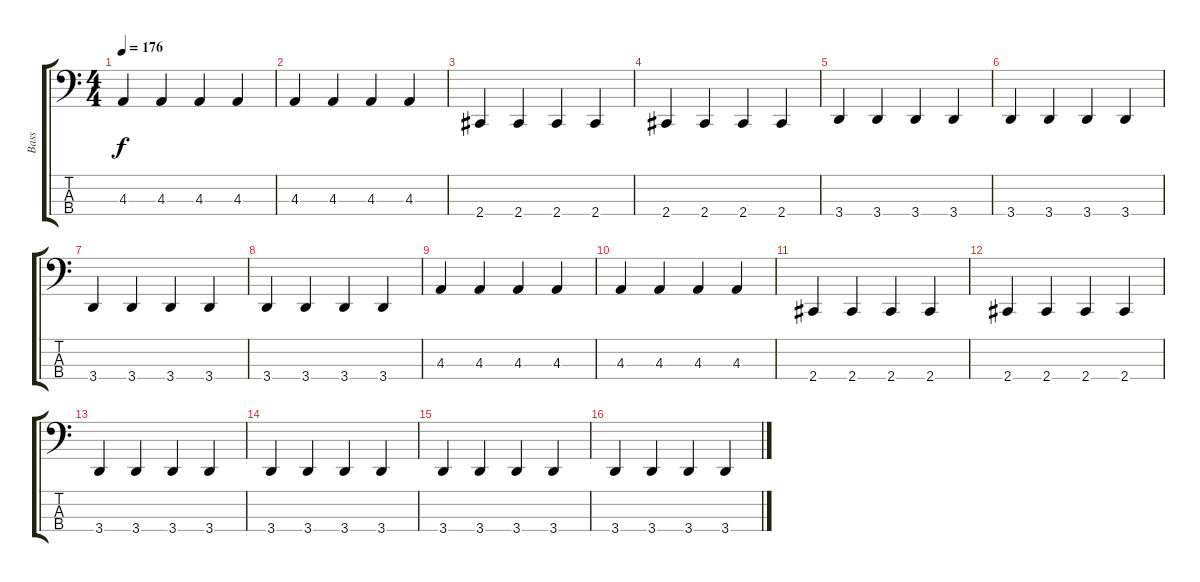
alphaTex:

\track ("Bass" "Bass") {instrument electricbassfinger}
\staff {score tabs}
\tuning (Eb2 Bb1 F1 B0) {hide}
\ts (4 4)
\tempo 176
\clef f4
\ks c
4.3.4{dy f} 4.3.4 4.3.4 4.3.4 |
4.3.4 4.3.4 4.3.4 4.3.4 |
2.4.4 2.4.4 2.4.4 2.4.4 |
2.4.4 2.4.4 2.4.4 2.4.4 |
3.4.4 3.4.4 3.4.4 3.4.4 |
3.4.4 3.4.4 3.4.4 3.4.4 |
3.4.4 3.4.4 3.4.4 3.4.4 |
3.4.4 3.4.4 3.4.4 3.4.4 |
4.3.4 4.3.4 4.3.4 4.3.4 |
4.3.4 4.3.4 4.3.4 4.3.4 |
2.4.4 2.4.4 2.4.4 2.4.4 |
2.4.4 2.4.4 2.4.4 2.4.4 |
3.4.4 3.4.4 3.4.4 3.4.4 |
3.4.4 3.4.4 3.4.4 3.4.4 |
3.4.4 3.4.4 3.4.4 3.4.4 |
3.4.4 3.4.4 3.4.4 3.4.4
